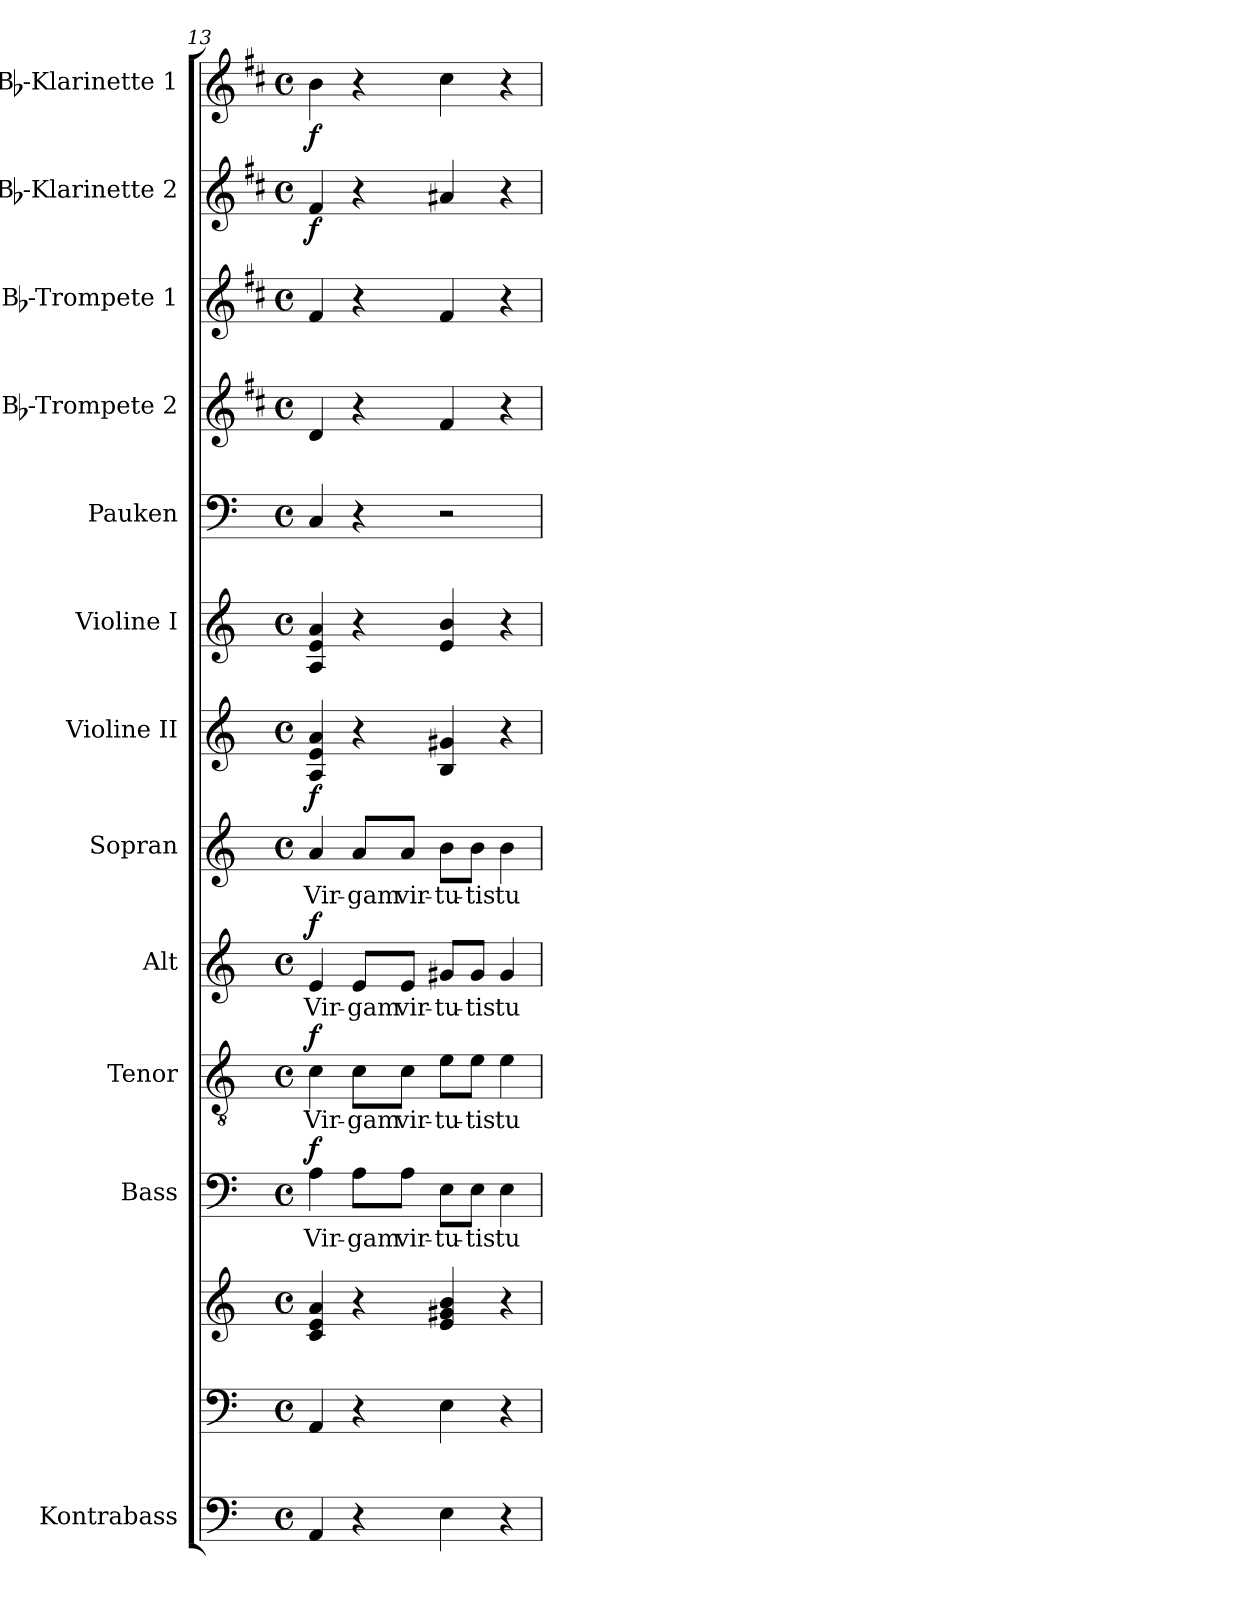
**kern	**kern	**kern	**kern	**text	**dynam	**kern	**text	**dynam	**kern	**text	**dynam	**kern	**text	**dynam	**kern	**kern	**kern	**kern	**kern	**kern	**dynam	**kern	**dynam
*part13	*part12	*part12	*part11	*part11	*part11	*part10	*part10	*part10	*part9	*part9	*part9	*part8	*part8	*part8	*part7	*part6	*part5	*part4	*part3	*part2	*part2	*part1	*part1
*staff14	*staff13	*staff12	*staff11	*staff11	*staff11	*staff10	*staff10	*staff10	*staff9	*staff9	*staff9	*staff8	*staff8	*staff8	*staff7	*staff6	*staff5	*staff4	*staff3	*staff2	*staff2	*staff1	*staff1
*I"Kontrabass	*	*	*I"Bass	*	*	*I"Tenor	*	*	*I"Alt	*	*	*I"Sopran	*	*	*I"Violine II	*I"Violine I	*I"Pauken	*I"Bb-Trompete 2	*I"Bb-Trompete 1	*I"Bb-Klarinette 2	*	*I"Bb-Klarinette 1	*
*I'Kb.	*	*	*I'B.	*	*	*I'T.	*	*	*I'A.	*	*	*I'S.	*	*	*I'Vl. II	*I'Vl. I	*I'Pk.	*I'Bb Trp. 2	*I'Bb Trp. 1	*I'Bb Kl. 2	*	*I'Bb Kl. 1	*
*clefF4	*clefF4	*clefG2	*clefF4	*	*	*clefGv2	*	*	*clefG2	*	*	*clefG2	*	*	*clefG2	*clefG2	*clefF4	*clefG2	*clefG2	*clefG2	*	*clefG2	*
*ITrd7c12	*	*	*	*	*	*	*	*	*	*	*	*	*	*	*	*	*	*ITrd1c2	*ITrd1c2	*ITrd1c2	*	*ITrd1c2	*
*k[]	*k[]	*k[]	*k[]	*	*	*k[]	*	*	*k[]	*	*	*k[]	*	*	*k[]	*k[]	*k[]	*k[]	*k[]	*k[]	*	*k[]	*
*C:	*C:	*C:	*C:	*	*	*C:	*	*	*C:	*	*	*C:	*	*	*C:	*C:	*C:	*C:	*C:	*C:	*	*C:	*
*M4/4	*M4/4	*M4/4	*M4/4	*	*	*M4/4	*	*	*M4/4	*	*	*M4/4	*	*	*M4/4	*M4/4	*M4/4	*M4/4	*M4/4	*M4/4	*	*M4/4	*
*met(c)	*met(c)	*met(c)	*met(c)	*	*	*met(c)	*	*	*met(c)	*	*	*met(c)	*	*	*met(c)	*met(c)	*met(c)	*met(c)	*met(c)	*met(c)	*	*met(c)	*
=13	=13	=13	=13	=13	=13	=13	=13	=13	=13	=13	=13	=13	=13	=13	=13	=13	=13	=13	=13	=13	=13	=13	=13
!	!	!	!	!LO:LY:b	!LO:DY:a	!	!LO:LY:b	!LO:DY:a	!	!LO:LY:b	!LO:DY:a	!	!LO:LY:b	!LO:DY:a	!	!	!	!	!	!	!LO:DY:b	!	!LO:DY:b
4AAA/	4AA/	4c/ 4e/ 4a/	4A\	Vir-	f	4c\	Vir-	f	4e/	Vir-	f	4a/	Vir-	f	4A/ 4e/ 4a/	4A/ 4e/ 4a/	4C/	4c/	4e/	4e/	f	4a\	f
!	!	!	!	!LO:LY:b	!	!	!LO:LY:b	!	!	!LO:LY:b	!	!	!LO:LY:b	!	!	!	!	!	!	!	!	!	!
4r	4r	4r	8A\L	-gam	.	8c\L	-gam	.	8e/L	-gam	.	8a/L	-gam	.	4r	4r	4r	4r	4r	4r	.	4r	.
!	!	!	!	!LO:LY:b	!	!	!LO:LY:b	!	!	!LO:LY:b	!	!	!LO:LY:b	!	!	!	!	!	!	!	!	!	!
.	.	.	8A\J	vir-	.	8c\J	vir-	.	8e/J	vir-	.	8a/J	vir-	.	.	.	.	.	.	.	.	.	.
!	!	!	!	!LO:LY:b	!	!	!LO:LY:b	!	!	!LO:LY:b	!	!	!LO:LY:b	!	!	!	!	!	!	!	!	!	!
4EE\	4E\	4e/ 4g#X/ 4b/	8E\L	-tu-	.	8e\L	-tu-	.	8g#X/L	-tu-	.	8b\L	-tu-	.	4B/ 4g#X/	4e/ 4b/	2r	4e/	4e/	4g#X/	.	4b\	.
!	!	!	!	!LO:LY:b	!	!	!LO:LY:b	!	!	!LO:LY:b	!	!	!LO:LY:b	!	!	!	!	!	!	!	!	!	!
.	.	.	8E\J	-tis	.	8e\J	-tis	.	8g#/J	-tis	.	8b\J	-tis	.	.	.	.	.	.	.	.	.	.
!	!	!	!	!LO:LY:b	!	!	!LO:LY:b	!	!	!LO:LY:b	!	!	!LO:LY:b	!	!	!	!	!	!	!	!	!	!
4r	4r	4r	4E\	tu-	.	4e\	tu-	.	4g#/	tu-	.	4b\	tu-	.	4r	4r	.	4r	4r	4r	.	4r	.
=	=	=	=	=	=	=	=	=	=	=	=	=	=	=	=	=	=	=	=	=	=	=	=
*-	*-	*-	*-	*-	*-	*-	*-	*-	*-	*-	*-	*-	*-	*-	*-	*-	*-	*-	*-	*-	*-	*-	*-
